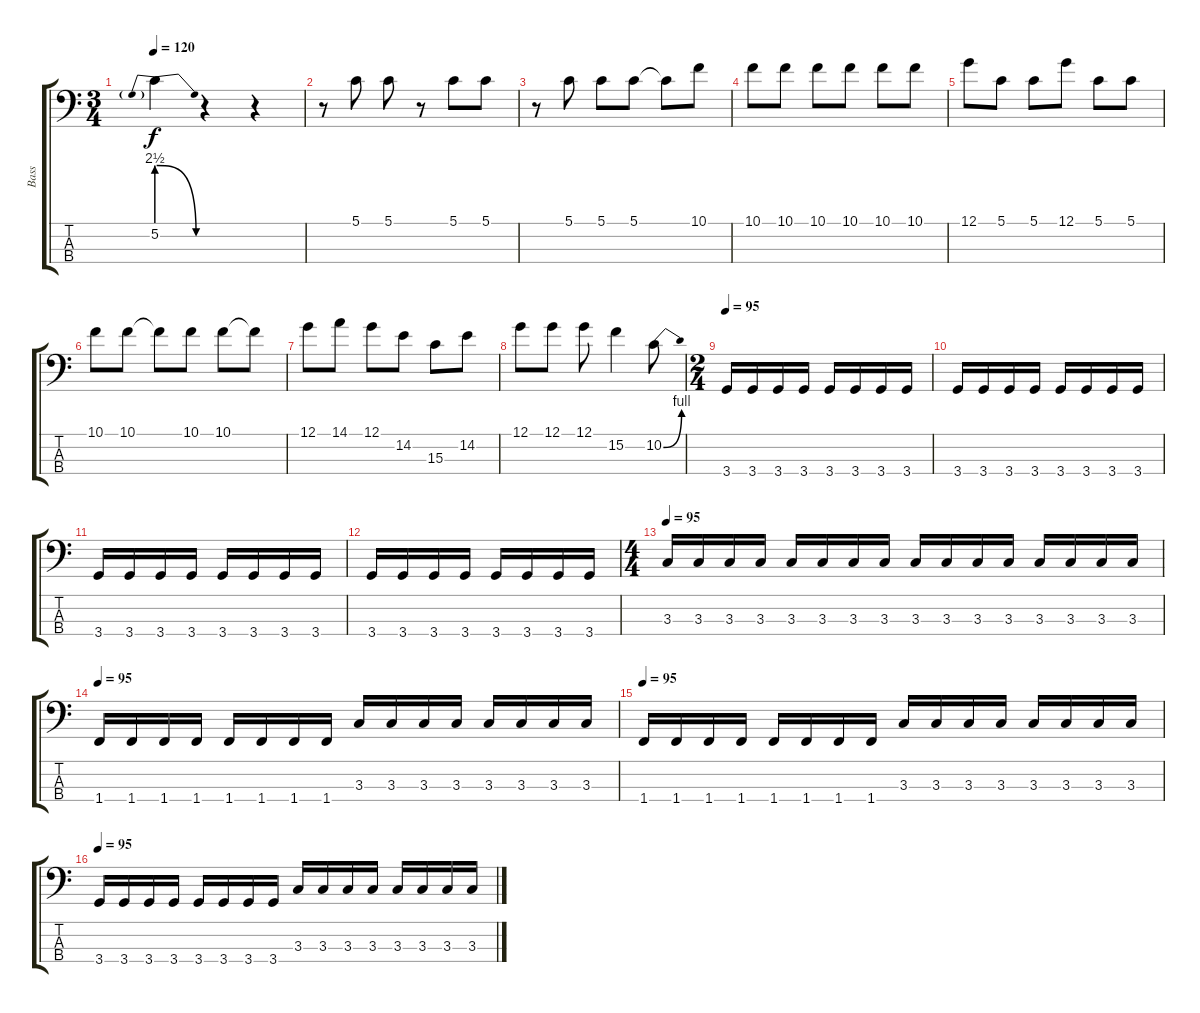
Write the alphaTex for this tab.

\track ("Bass" "Bass") {instrument slapbass1}
\staff {score tabs}
\tuning (G2 D2 A1 E1) {hide}
\ts (3 4)
\tempo 120
\clef f4
\ks c
5.2{be (prebendrelease 0 10 60 0)}.4{dy f} r.4 r.4 |
r.8 5.1.8 5.1.8 r.8 5.1.8 5.1.8 |
r.8 5.1.8 5.1.8 5.1.8 5.1{t}.8 10.1.8 |
10.1.8 10.1.8 10.1.8 10.1.8 10.1.8 10.1.8 |
12.1.8 5.1.8 5.1.8 12.1.8 5.1.8 5.1.8 |
10.1.8 10.1.8 10.1{t}.8 10.1.8 10.1.8 10.1{t}.8 |
12.1.8 14.1.8 12.1.8 14.2.8 15.3.8 14.2.8 |
12.1.8 12.1.8 12.1.8 15.2.4 10.2{be (bend 0 0 60 4)}.8 |
\ts (2 4)
\tempo 95
3.4.16 3.4.16 3.4.16 3.4.16 3.4.16 3.4.16 3.4.16 3.4.16 |
3.4.16 3.4.16 3.4.16 3.4.16 3.4.16 3.4.16 3.4.16 3.4.16 |
3.4.16 3.4.16 3.4.16 3.4.16 3.4.16 3.4.16 3.4.16 3.4.16 |
3.4.16 3.4.16 3.4.16 3.4.16 3.4.16 3.4.16 3.4.16 3.4.16 |
\ts (4 4)
\tempo 95
3.3.16 3.3.16 3.3.16 3.3.16 3.3.16 3.3.16 3.3.16 3.3.16 3.3.16 3.3.16 3.3.16 3.3.16 3.3.16 3.3.16 3.3.16 3.3.16 |
\tempo 95
1.4.16 1.4.16 1.4.16 1.4.16 1.4.16 1.4.16 1.4.16 1.4.16 3.3.16 3.3.16 3.3.16 3.3.16 3.3.16 3.3.16 3.3.16 3.3.16 |
\tempo 95
1.4.16 1.4.16 1.4.16 1.4.16 1.4.16 1.4.16 1.4.16 1.4.16 3.3.16 3.3.16 3.3.16 3.3.16 3.3.16 3.3.16 3.3.16 3.3.16 |
\tempo 95
3.4.16 3.4.16 3.4.16 3.4.16 3.4.16 3.4.16 3.4.16 3.4.16 3.3.16 3.3.16 3.3.16 3.3.16 3.3.16 3.3.16 3.3.16 3.3.16
